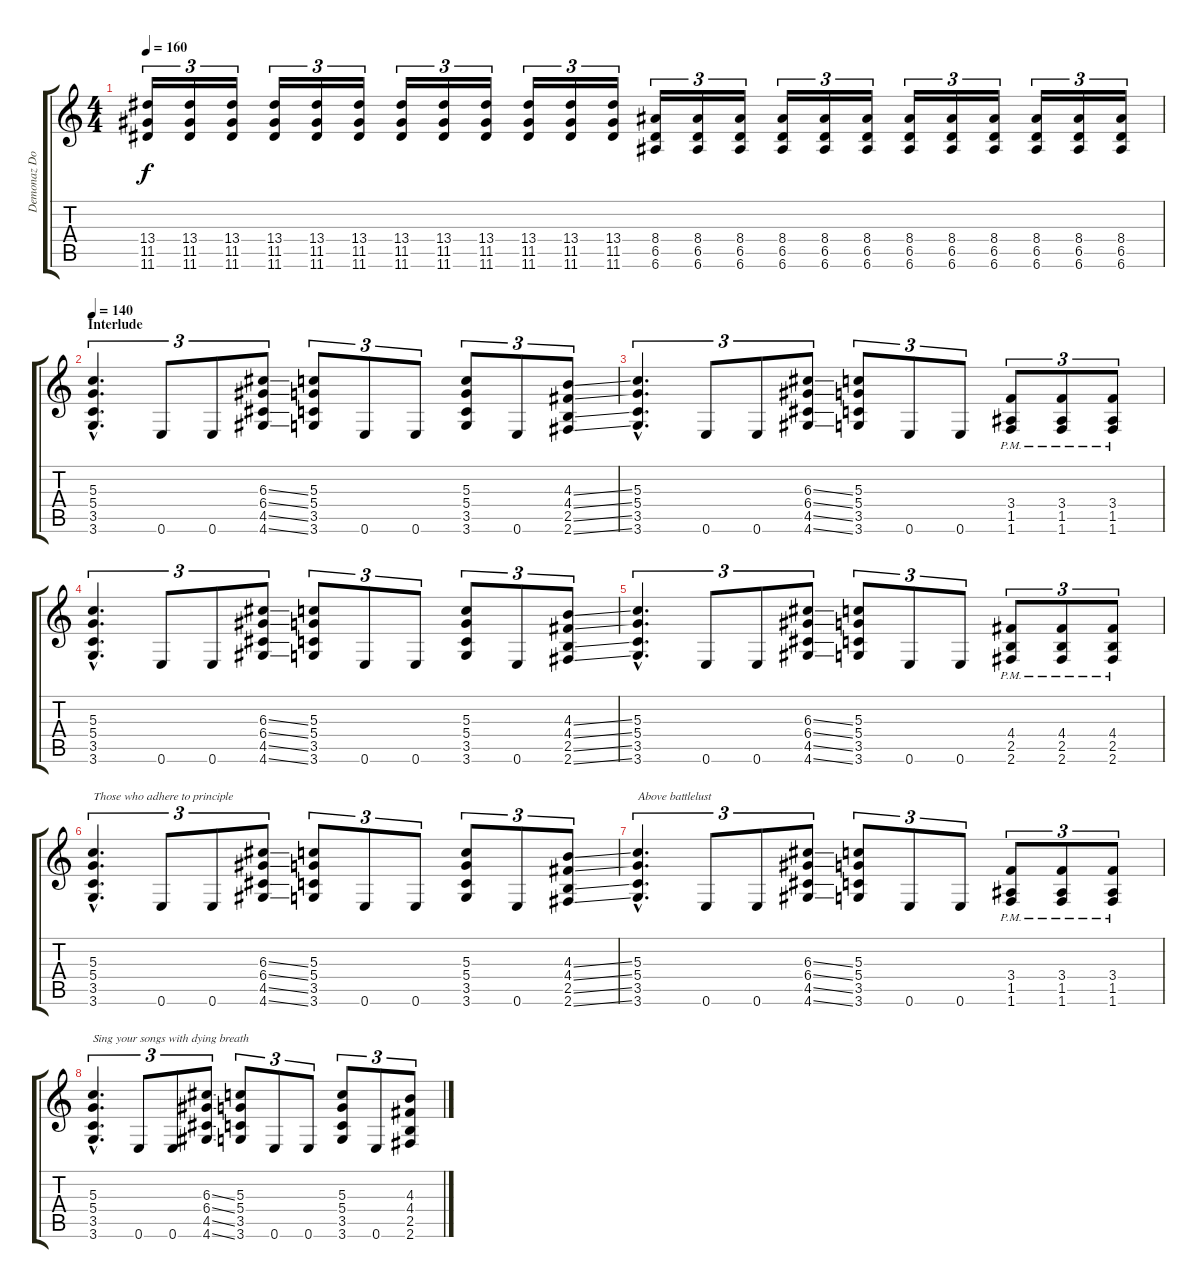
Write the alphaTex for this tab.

\track ("Demonaz Doom Occulta" "Demonaz Do") {instrument distortionguitar}
\staff {score tabs}
\tuning (E4 B3 G3 D3 A2 E2) {hide}
\ts (4 4)
\tempo 160
\clef g2
\ks c
(13.4 11.5 11.6).16{tu (3 2) dy f} (13.4 11.5 11.6).16{tu (3 2)} (13.4 11.5 11.6).16{tu (3 2)} (13.4 11.5 11.6).16{tu (3 2)} (13.4 11.5 11.6).16{tu (3 2)} (13.4 11.5 11.6).16{tu (3 2)} (13.4 11.5 11.6).16{tu (3 2)} (13.4 11.5 11.6).16{tu (3 2)} (13.4 11.5 11.6).16{tu (3 2)} (13.4 11.5 11.6).16{tu (3 2)} (13.4 11.5 11.6).16{tu (3 2)} (13.4 11.5 11.6).16{tu (3 2)} (8.4 6.5 6.6).16{tu (3 2)} (8.4 6.5 6.6).16{tu (3 2)} (8.4 6.5 6.6).16{tu (3 2)} (8.4 6.5 6.6).16{tu (3 2)} (8.4 6.5 6.6).16{tu (3 2)} (8.4 6.5 6.6).16{tu (3 2)} (8.4 6.5 6.6).16{tu (3 2)} (8.4 6.5 6.6).16{tu (3 2)} (8.4 6.5 6.6).16{tu (3 2)} (8.4 6.5 6.6).16{tu (3 2)} (8.4 6.5 6.6).16{tu (3 2)} (8.4 6.5 6.6).16{tu (3 2)} |
\section ("" "Interlude")
\tempo 140
(5.3{hac} 5.4{hac} 3.5{hac} 3.6{hac}).4{d tu (3 2)} 0.6.8{tu (3 2)} 0.6.8{tu (3 2)} (6.3{ss} 6.4{ss} 4.5{ss} 4.6{ss}).8{tu (3 2)} (5.3 5.4 3.5 3.6).8{tu (3 2)} 0.6.8{tu (3 2)} 0.6.8{tu (3 2)} (5.3 5.4 3.5 3.6).8{tu (3 2)} 0.6.8{tu (3 2)} (4.3{ss} 4.4{ss} 2.5{ss} 2.6{ss}).8{tu (3 2)} |
(5.3{hac} 5.4{hac} 3.5{hac} 3.6{hac}).4{d tu (3 2)} 0.6.8{tu (3 2)} 0.6.8{tu (3 2)} (6.3{ss} 6.4{ss} 4.5{ss} 4.6{ss}).8{tu (3 2)} (5.3 5.4 3.5 3.6).8{tu (3 2)} 0.6.8{tu (3 2)} 0.6.8{tu (3 2)} (3.4 1.5{pm} 1.6{pm}).8{tu (3 2)} (3.4{pm} 1.5{pm} 1.6{pm}).8{tu (3 2)} (3.4{pm} 1.5{pm} 1.6{pm}).8{tu (3 2)} |
(5.3{hac} 5.4{hac} 3.5{hac} 3.6{hac}).4{d tu (3 2)} 0.6.8{tu (3 2)} 0.6.8{tu (3 2)} (6.3{ss} 6.4{ss} 4.5{ss} 4.6{ss}).8{tu (3 2)} (5.3 5.4 3.5 3.6).8{tu (3 2)} 0.6.8{tu (3 2)} 0.6.8{tu (3 2)} (5.3 5.4 3.5 3.6).8{tu (3 2)} 0.6.8{tu (3 2)} (4.3{ss} 4.4{ss} 2.5{ss} 2.6{ss}).8{tu (3 2)} |
(5.3{hac} 5.4{hac} 3.5{hac} 3.6{hac}).4{d tu (3 2)} 0.6.8{tu (3 2)} 0.6.8{tu (3 2)} (6.3{ss} 6.4{ss} 4.5{ss} 4.6{ss}).8{tu (3 2)} (5.3 5.4 3.5 3.6).8{tu (3 2)} 0.6.8{tu (3 2)} 0.6.8{tu (3 2)} (4.4{pm} 2.5{pm} 2.6{pm}).8{tu (3 2)} (4.4{pm} 2.5{pm} 2.6{pm}).8{tu (3 2)} (4.4{pm} 2.5{pm} 2.6{pm}).8{tu (3 2)} |
(5.3{hac} 5.4{hac} 3.5{hac} 3.6{hac}).4{d tu (3 2) txt "Those who adhere to principle"} 0.6.8{tu (3 2)} 0.6.8{tu (3 2)} (6.3{ss} 6.4{ss} 4.5{ss} 4.6{ss}).8{tu (3 2)} (5.3 5.4 3.5 3.6).8{tu (3 2)} 0.6.8{tu (3 2)} 0.6.8{tu (3 2)} (5.3 5.4 3.5 3.6).8{tu (3 2)} 0.6.8{tu (3 2)} (4.3{ss} 4.4{ss} 2.5{ss} 2.6{ss}).8{tu (3 2)} |
(5.3{hac} 5.4{hac} 3.5{hac} 3.6{hac}).4{d tu (3 2) txt "Above battlelust"} 0.6.8{tu (3 2)} 0.6.8{tu (3 2)} (6.3{ss} 6.4{ss} 4.5{ss} 4.6{ss}).8{tu (3 2)} (5.3 5.4 3.5 3.6).8{tu (3 2)} 0.6.8{tu (3 2)} 0.6.8{tu (3 2)} (3.4 1.5{pm} 1.6{pm}).8{tu (3 2)} (3.4{pm} 1.5{pm} 1.6{pm}).8{tu (3 2)} (3.4{pm} 1.5{pm} 1.6{pm}).8{tu (3 2)} |
(5.3{hac} 5.4{hac} 3.5{hac} 3.6{hac}).4{d tu (3 2) txt "Sing your songs with dying breath"} 0.6.8{tu (3 2)} 0.6.8{tu (3 2)} (6.3{ss} 6.4{ss} 4.5{ss} 4.6{ss}).8{tu (3 2)} (5.3 5.4 3.5 3.6).8{tu (3 2)} 0.6.8{tu (3 2)} 0.6.8{tu (3 2)} (5.3 5.4 3.5 3.6).8{tu (3 2)} 0.6.8{tu (3 2)} (4.3{ss} 4.4{ss} 2.5{ss} 2.6{ss}).8{tu (3 2)}
